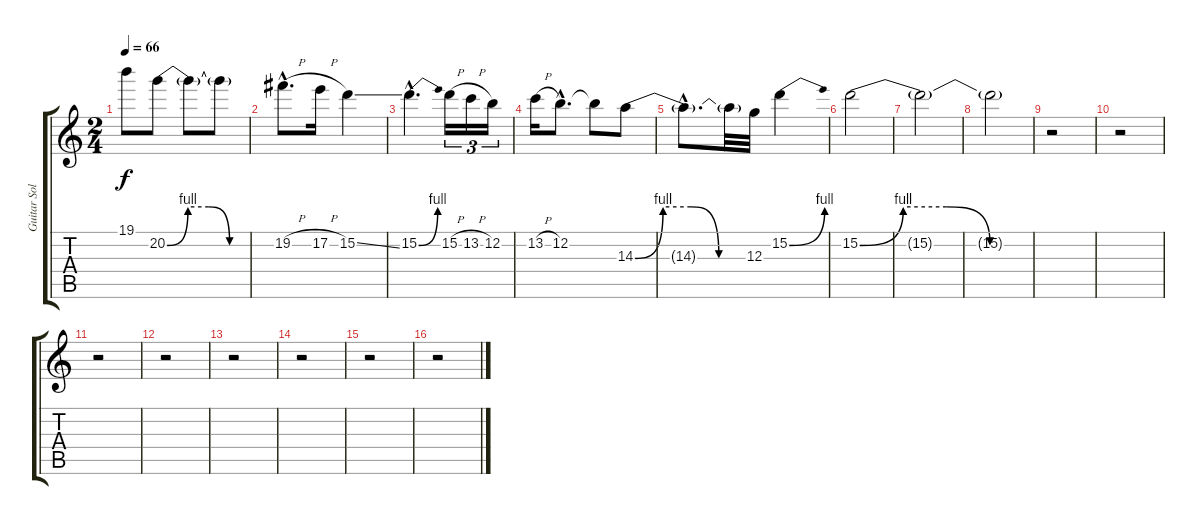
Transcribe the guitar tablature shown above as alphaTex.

\track ("Guitar Solo" "Guitar Sol") {instrument overdrivenguitar}
\staff {score tabs}
\tuning (E4 B3 G3 D3 A2 E2) {hide}
\ts (2 4)
\tempo 66
\clef g2
\ks c
19.1.8{dy f} 20.2{be (custom 0 0 15 4 30 4 45 0 60 0)}.8 20.2{t}.8 20.2{t}.8 |
19.2{h hac}.8{d} 17.2{h}.16 15.2{ss}.4 |
15.2{be (bend 0 0 60 4) hac}.4{d} 15.2{h}.16{tu (3 2)} 13.2{h}.16{tu (3 2)} 12.2.16{tu (3 2)} |
13.2{h}.16 12.2{hac}.8{d} 12.2{t}.8 14.3{be (custom 0 0 15 4 30 4 45 0 60 0)}.8 |
14.3{hac t}.8{d} 14.3{t}.32 12.3.32 15.2{be (bend 0 0 60 4)}.4 |
15.2{be (custom 0 0 15 4 30 4 45 0 60 0)}.2 |
15.2{t}.2 |
15.2{t}.2 |
r.2 |
r.2 |
r.2 |
r.2 |
r.2 |
r.2 |
r.2 |
r.2
